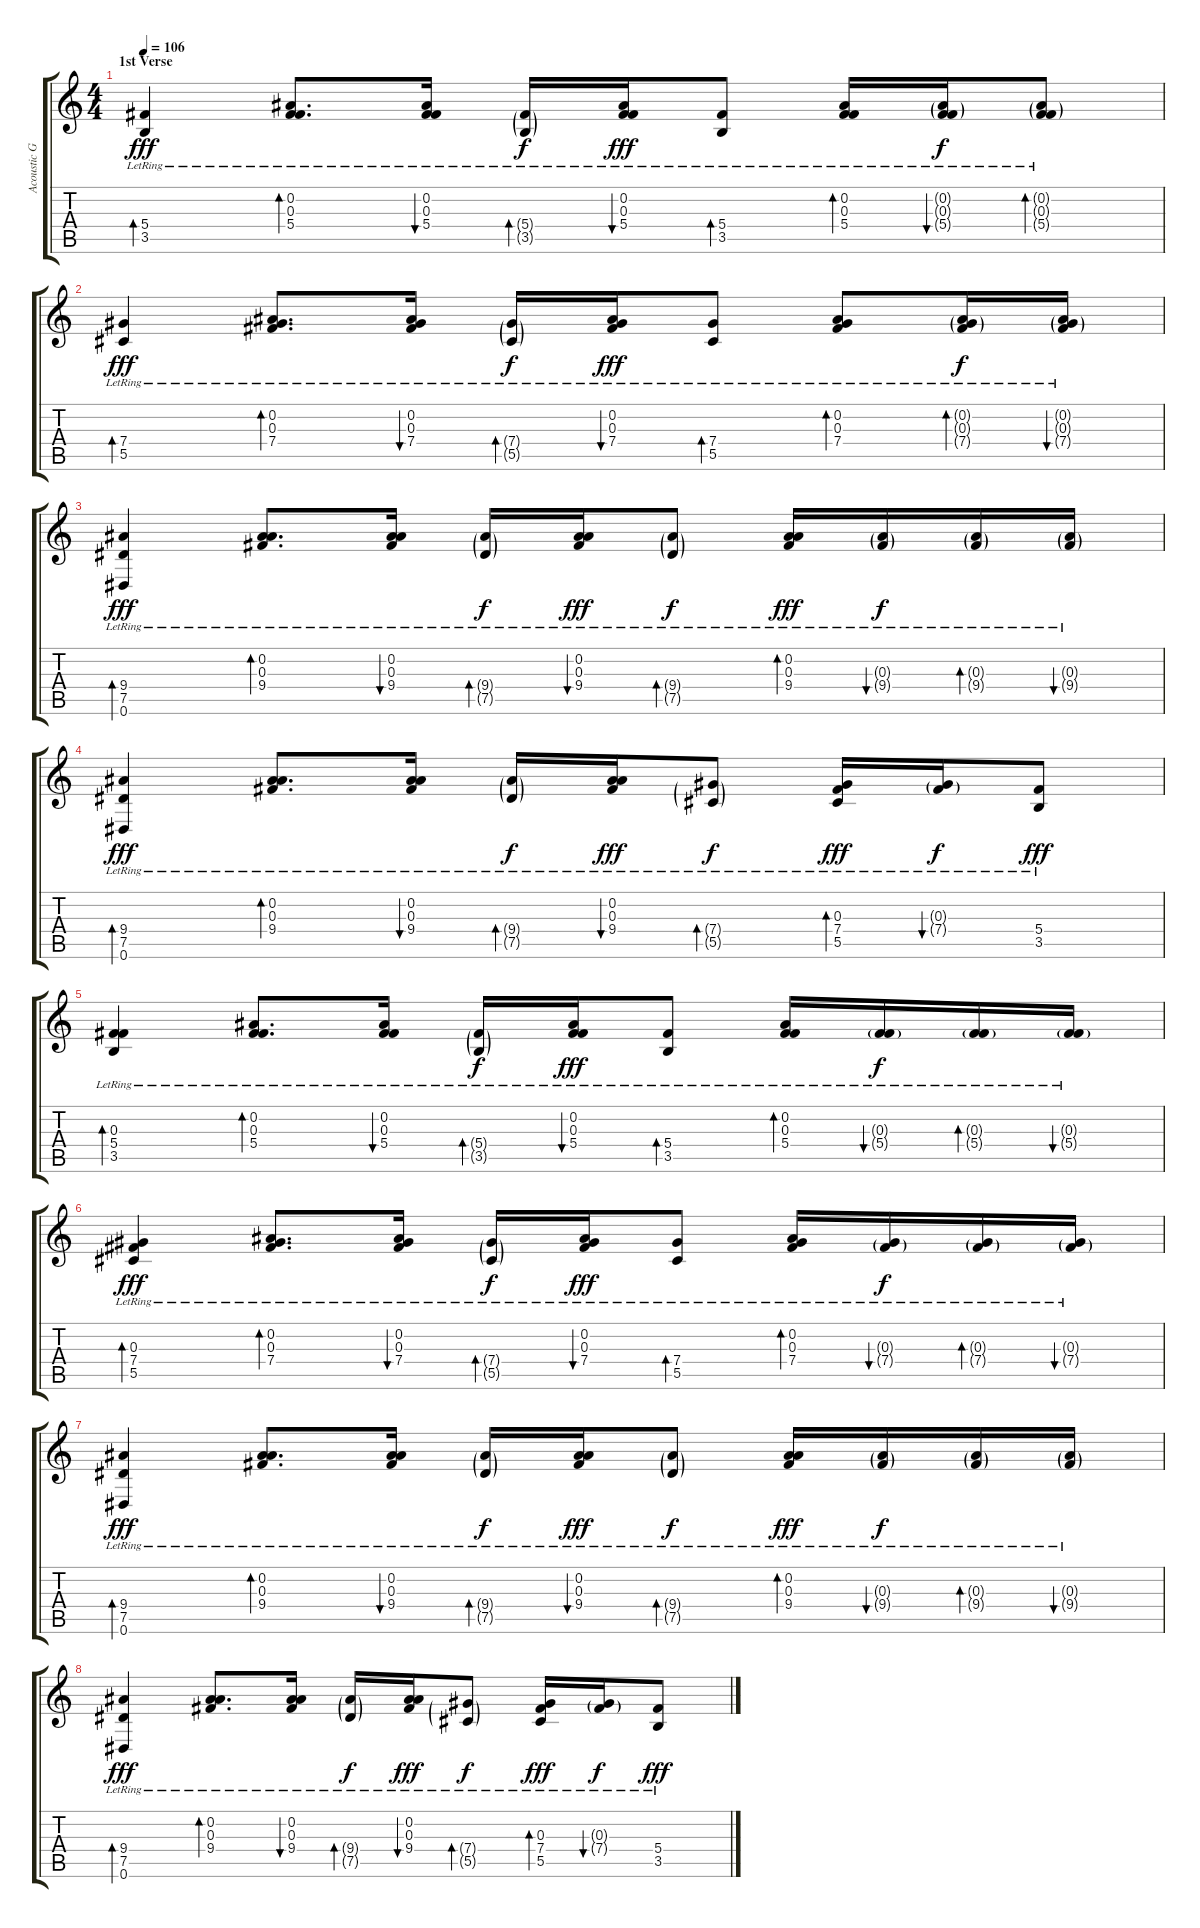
\track ("Acoustic Guitar R" "Acoustic G") {instrument acousticguitarsteel}
\staff {score tabs}
\tuning (Eb4 Bb3 Gb3 Db3 Ab2 Eb2) {hide}
\ts (4 4)
\section ("" "1st Verse")
\tempo 106
\clef g2
\ks c
(5.4{lr} 3.5{lr}).4{bd 30 dy fff} (0.2{lr} 0.3{lr} 5.4{lr}).8{d bd 30} (0.2{lr} 0.3{lr} 5.4{lr}).16{bu 30} (5.4{g lr} 3.5{g}).16{bd 30 dy f} (0.2{lr} 0.3{lr} 5.4{lr}).16{bu 30 dy fff} (5.4{lr} 3.5{lr}).8{bd 30} (0.2{lr} 0.3{lr} 5.4{lr}).16{bd 30} (0.2{g lr} 0.3{g lr} 5.4{g lr}).16{bu 30 dy f} (0.2{g lr} 0.3{g lr} 5.4{g lr}).8{bd 30} |
(7.4{lr} 5.5{lr}).4{bd 30 dy fff} (0.2{lr} 0.3{lr} 7.4{lr}).8{d bd 30} (0.2{lr} 0.3{lr} 7.4{lr}).16{bu 30} (7.4{g lr} 5.5{g}).16{bd 30 dy f} (0.2{lr} 0.3{lr} 7.4{lr}).16{bu 30 dy fff} (7.4{lr} 5.5{lr}).8{bd 30} (0.2{lr} 0.3{lr} 7.4{lr}).8{bd 30} (0.2{g lr} 0.3{g lr} 7.4{g lr}).16{bd 30 dy f} (0.2{g lr} 0.3{g lr} 7.4{g lr}).16{bu 30} |
(9.4{lr} 7.5{lr} 0.6{lr}).4{bd 30 dy fff} (0.2{lr} 0.3{lr} 9.4{lr}).8{d bd 30} (0.2{lr} 0.3{lr} 9.4{lr}).16{bu 30} (9.4{g lr} 7.5{g lr}).16{bd 30 dy f} (0.2{lr} 0.3{lr} 9.4{lr}).16{bu 30 dy fff} (9.4{g lr} 7.5{g lr}).8{bd 30 dy f} (0.2{lr} 0.3{lr} 9.4{lr}).16{bd 30 dy fff} (0.3{g lr} 9.4{g lr}).16{bu 30 dy f} (0.3{g lr} 9.4{g lr}).16{bd 30} (0.3{g lr} 9.4{g lr}).16{bu 30} |
(9.4{lr} 7.5{lr} 0.6{lr}).4{bd 30 dy fff} (0.2{lr} 0.3{lr} 9.4{lr}).8{d bd 30} (0.2{lr} 0.3{lr} 9.4{lr}).16{bu 30} (9.4{g lr} 7.5{g lr}).16{bd 30 dy f} (0.2{lr} 0.3{lr} 9.4{lr}).16{bu 30 dy fff} (7.4{g lr} 5.5{g lr}).8{bd 30 dy f} (0.3{lr} 7.4{lr} 5.5{lr}).16{bd 30 dy fff} (0.3{g lr} 7.4{g lr}).16{bu 30 dy f} (5.4{lr} 3.5{lr}).8{dy fff} |
(0.3 5.4{lr} 3.5{lr}).4{bd 30} (0.2{lr} 0.3{lr} 5.4{lr}).8{d bd 30} (0.2{lr} 0.3{lr} 5.4{lr}).16{bu 30} (5.4{g lr} 3.5{g}).16{bd 30 dy f} (0.2{lr} 0.3{lr} 5.4{lr}).16{bu 30 dy fff} (5.4{lr} 3.5{lr}).8{bd 30} (0.2{lr} 0.3{lr} 5.4{lr}).16{bd 30} (0.3{g lr} 5.4{g lr}).16{bu 30 dy f} (0.3{g lr} 5.4{g lr}).16{bd 30} (0.3{g lr} 5.4{g}).16{bu 30} |
(0.3 7.4{lr} 5.5{lr}).4{bd 30 dy fff} (0.2{lr} 0.3{lr} 7.4{lr}).8{d bd 30} (0.2{lr} 0.3{lr} 7.4{lr}).16{bu 30} (7.4{g lr} 5.5{g}).16{bd 30 dy f} (0.2{lr} 0.3{lr} 7.4{lr}).16{bu 30 dy fff} (7.4{lr} 5.5{lr}).8{bd 30} (0.2{lr} 0.3{lr} 7.4{lr}).16{bd 30} (0.3{g lr} 7.4{g}).16{bu 30 dy f} (0.3{g lr} 7.4{g lr}).16{bd 30} (0.3{g lr} 7.4{g lr}).16{bu 30} |
(9.4{lr} 7.5{lr} 0.6{lr}).4{bd 30 dy fff} (0.2{lr} 0.3{lr} 9.4{lr}).8{d bd 30} (0.2{lr} 0.3{lr} 9.4{lr}).16{bu 30} (9.4{g lr} 7.5{g lr}).16{bd 30 dy f} (0.2{lr} 0.3{lr} 9.4{lr}).16{bu 30 dy fff} (9.4{g lr} 7.5{g lr}).8{bd 30 dy f} (0.2{lr} 0.3{lr} 9.4{lr}).16{bd 30 dy fff} (0.3{g lr} 9.4{g}).16{bu 30 dy f} (0.3{g lr} 9.4{g lr}).16{bd 30} (0.3{g lr} 9.4{g lr}).16{bu 30} |
(9.4{lr} 7.5{lr} 0.6{lr}).4{bd 30 dy fff} (0.2{lr} 0.3{lr} 9.4{lr}).8{d bd 30} (0.2{lr} 0.3{lr} 9.4{lr}).16{bu 30} (9.4{g lr} 7.5{g lr}).16{bd 30 dy f} (0.2{lr} 0.3{lr} 9.4{lr}).16{bu 30 dy fff} (7.4{g lr} 5.5{g lr}).8{bd 30 dy f} (0.3{lr} 7.4{lr} 5.5{lr}).16{bd 30 dy fff} (0.3{g lr} 7.4{g lr}).16{bu 30 dy f} (5.4{lr} 3.5{lr}).8{dy fff}
